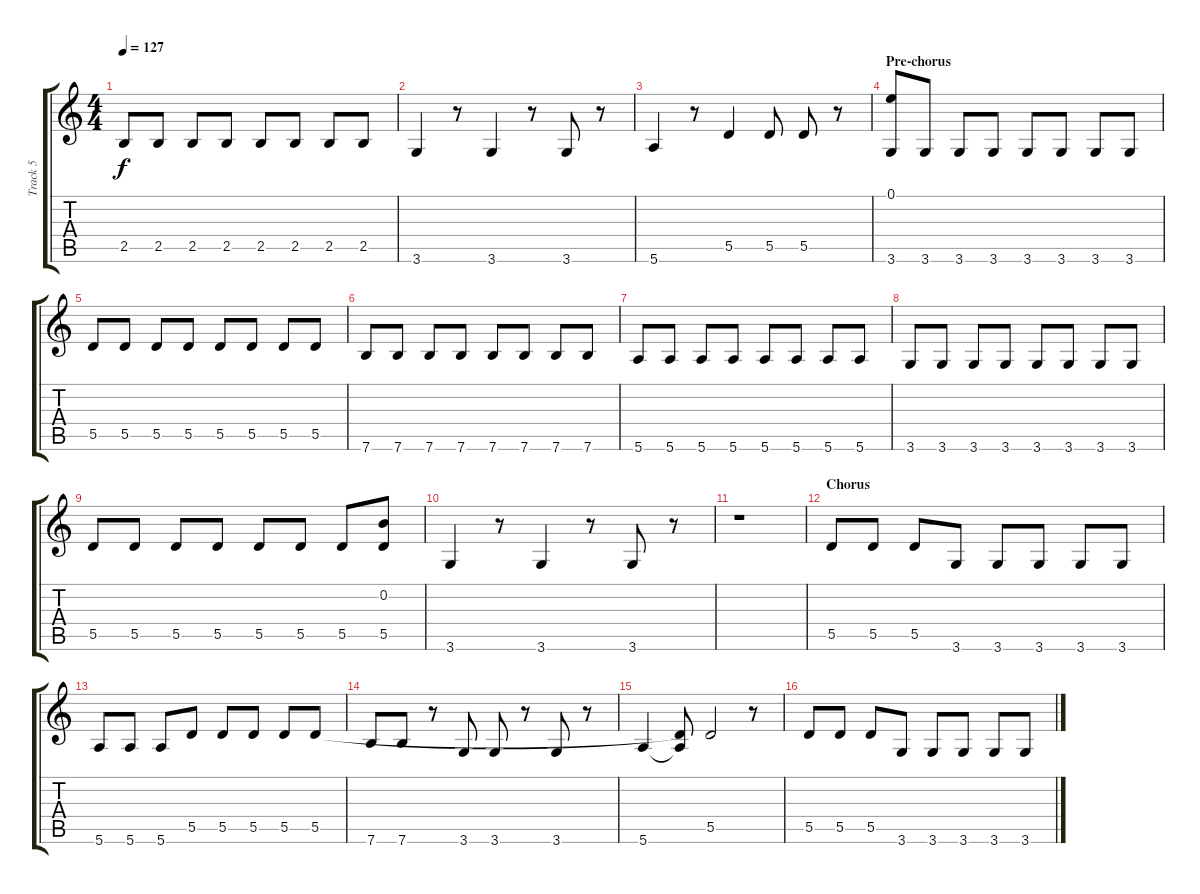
\track ("Track 5" "Track 5") {instrument electricbassfinger}
\staff {score tabs}
\tuning (E4 B3 G3 D3 A2 E2) {hide}
\ts (4 4)
\tempo 127
\clef g2
\ks c
2.5.8{dy f} 2.5.8 2.5.8 2.5.8 2.5.8 2.5.8 2.5.8 2.5.8 |
3.6.4 r.8 3.6.4 r.8 3.6.8 r.8 |
5.6.4 r.8 5.5.4 5.5.8 5.5.8 r.8 |
\section ("" "Pre-chorus")
(0.1 3.6).8 3.6.8 3.6.8 3.6.8 3.6.8 3.6.8 3.6.8 3.6.8 |
5.5.8 5.5.8 5.5.8 5.5.8 5.5.8 5.5.8 5.5.8 5.5.8 |
7.6.8 7.6.8 7.6.8 7.6.8 7.6.8 7.6.8 7.6.8 7.6.8 |
5.6.8 5.6.8 5.6.8 5.6.8 5.6.8 5.6.8 5.6.8 5.6.8 |
3.6.8 3.6.8 3.6.8 3.6.8 3.6.8 3.6.8 3.6.8 3.6.8 |
5.5.8 5.5.8 5.5.8 5.5.8 5.5.8 5.5.8 5.5.8 (0.2 5.5).8 |
3.6.4 r.8 3.6.4 r.8 3.6.8 r.8 |
r.1 |
\section ("" "Chorus")
5.5.8 5.5.8 5.5.8 3.6.8 3.6.8 3.6.8 3.6.8 3.6.8 |
5.6.8 5.6.8 5.6.8 5.5.8 5.5.8 5.5.8 5.5.8 5.5.8 |
7.6.8 7.6.8 r.8 3.6.8 3.6.8 r.8 3.6.8 r.8 |
5.6.4 (5.5{t} 5.6{t}).8 5.5.2 r.8 |
5.5.8 5.5.8 5.5.8 3.6.8 3.6.8 3.6.8 3.6.8 3.6.8
